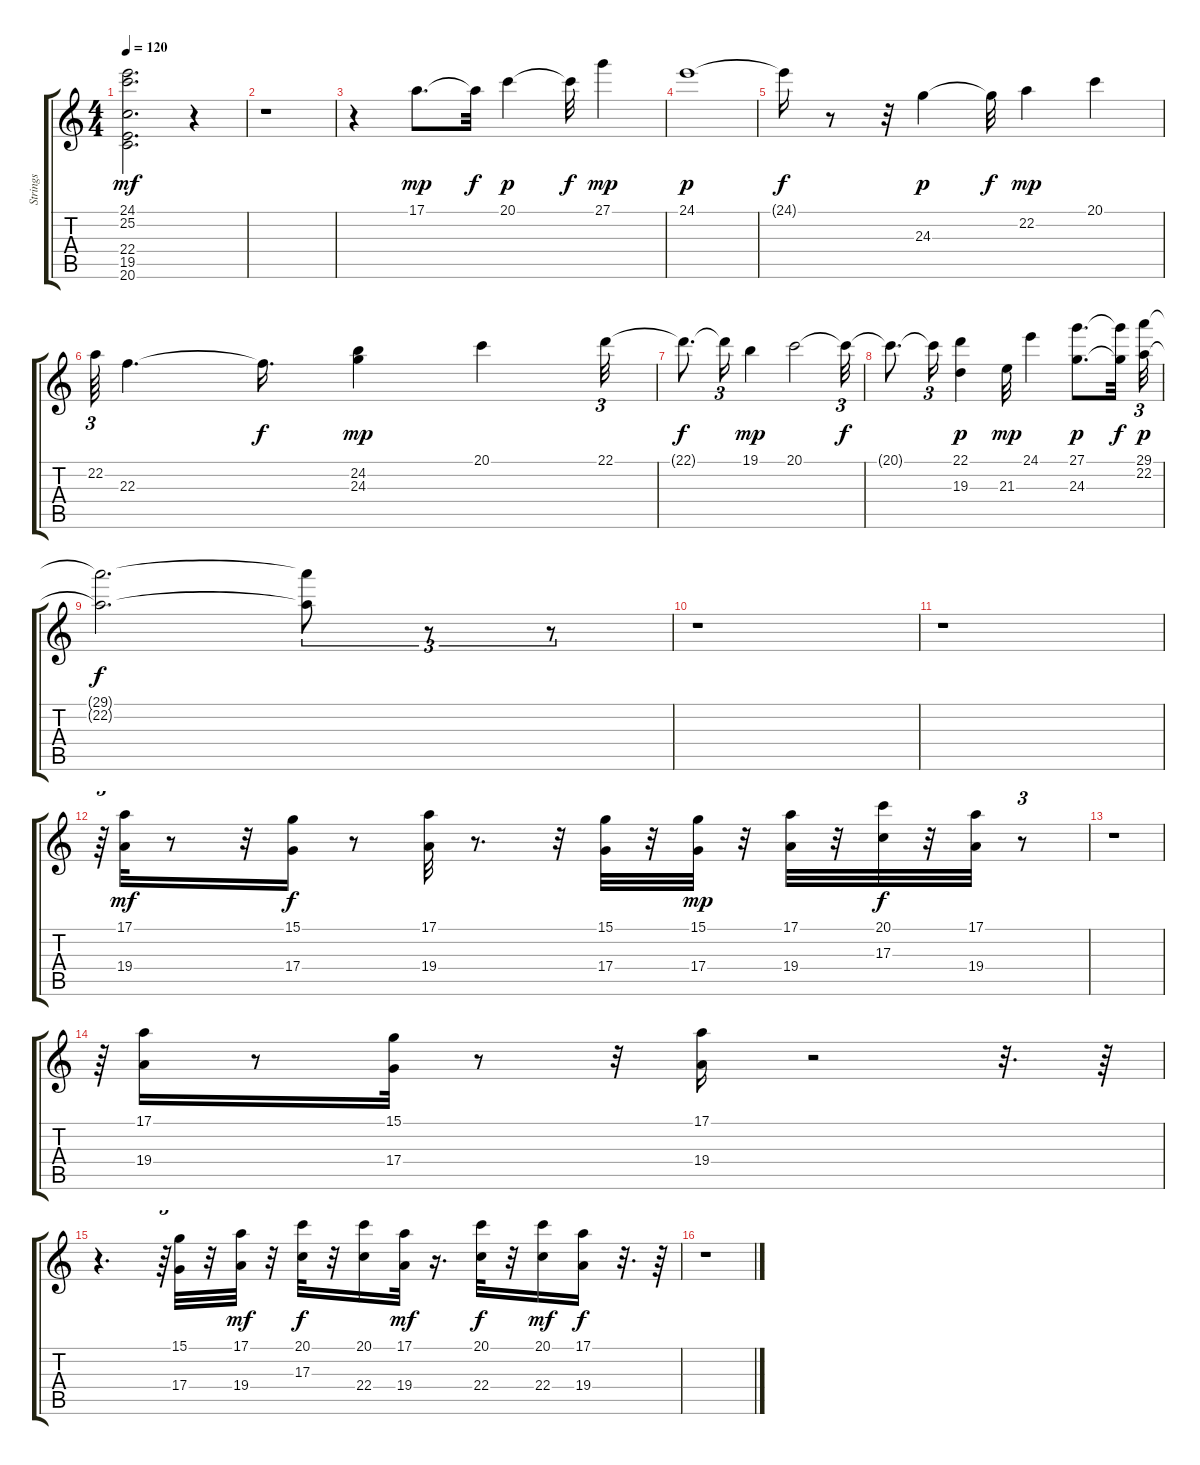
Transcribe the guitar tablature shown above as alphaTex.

\track ("Strings" "Strings") {instrument stringensemble1}
\staff {score tabs}
\tuning (E4 B3 G3 D3 A2 E2) {hide}
\ts (4 4)
\tempo 120
\clef g2
\ks c
(24.1 25.2 22.4 19.5 20.6).2{d dy mf} r.4 |
r.1 |
r.4 17.1.8{d dy mp} 17.1{t}.32{dy f} 20.1.4{dy p} 20.1{t}.32{dy f} 27.1.4{dy mp} |
24.1.1{dy p} |
24.1{t}.16{dy f} r.8 r.32 24.3.4{dy p} 24.3{t}.32{dy f} 22.2.4{dy mp} 20.1.4 |
22.2.64{tu (3 2)} 22.3.4{d} 22.3{t}.16{d dy f} (24.2 24.3).4{dy mp} 20.1.4 22.1.32{tu (3 2)} |
22.1{t}.8{d dy f} 22.1{t}.16{tu (3 2)} 19.1.4{dy mp} 20.1.2 20.1{t}.32{tu (3 2) dy f} |
20.1{t}.8{d} 20.1{t}.16{tu (3 2)} (22.1 19.3).4{dy p} 21.3.32{dy mp} 24.1.4 (27.1 24.3).8{d dy p} (27.1{t} 24.3{t}).32{dy f} (29.1 22.2).32{tu (3 2) dy p} |
(29.1{t} 22.2{t}).2{d dy f} (29.1{t} 22.2{t}).8{tu (3 2)} r.8{tu (3 2)} r.8{tu (3 2)} |
r.1 |
r.1 |
r.64{tu (3 2)} (17.1 19.4).32{dy mf} r.8 r.32 (15.1 17.4).16{dy f} r.8 (17.1 19.4).32 r.8{d} r.32 (15.1 17.4).32 r.32 (15.1 17.4).32{dy mp} r.32 (17.1 19.4).32 r.32 (20.1 17.3).32{dy f} r.32 (17.1 19.4).32 r.8{tu (3 2)} |
r.1 |
r.64{tu (3 2)} (17.1 19.4).16 r.8 (15.1 17.4).32 r.8 r.32 (17.1 19.4).16 r.2 r.32{d} r.64 |
r.4{d} r.64{tu (3 2)} (15.1 17.4).32 r.32 (17.1 19.4).32{dy mf} r.32 (20.1 17.3).32{dy f} r.32 (20.1 22.4).16 (17.1 19.4).32{dy mf} r.16{d} (20.1 22.4).32{dy f} r.32 (20.1 22.4).16{dy mf} (17.1 19.4).16{dy f} r.32{d} r.64 |
r.1
